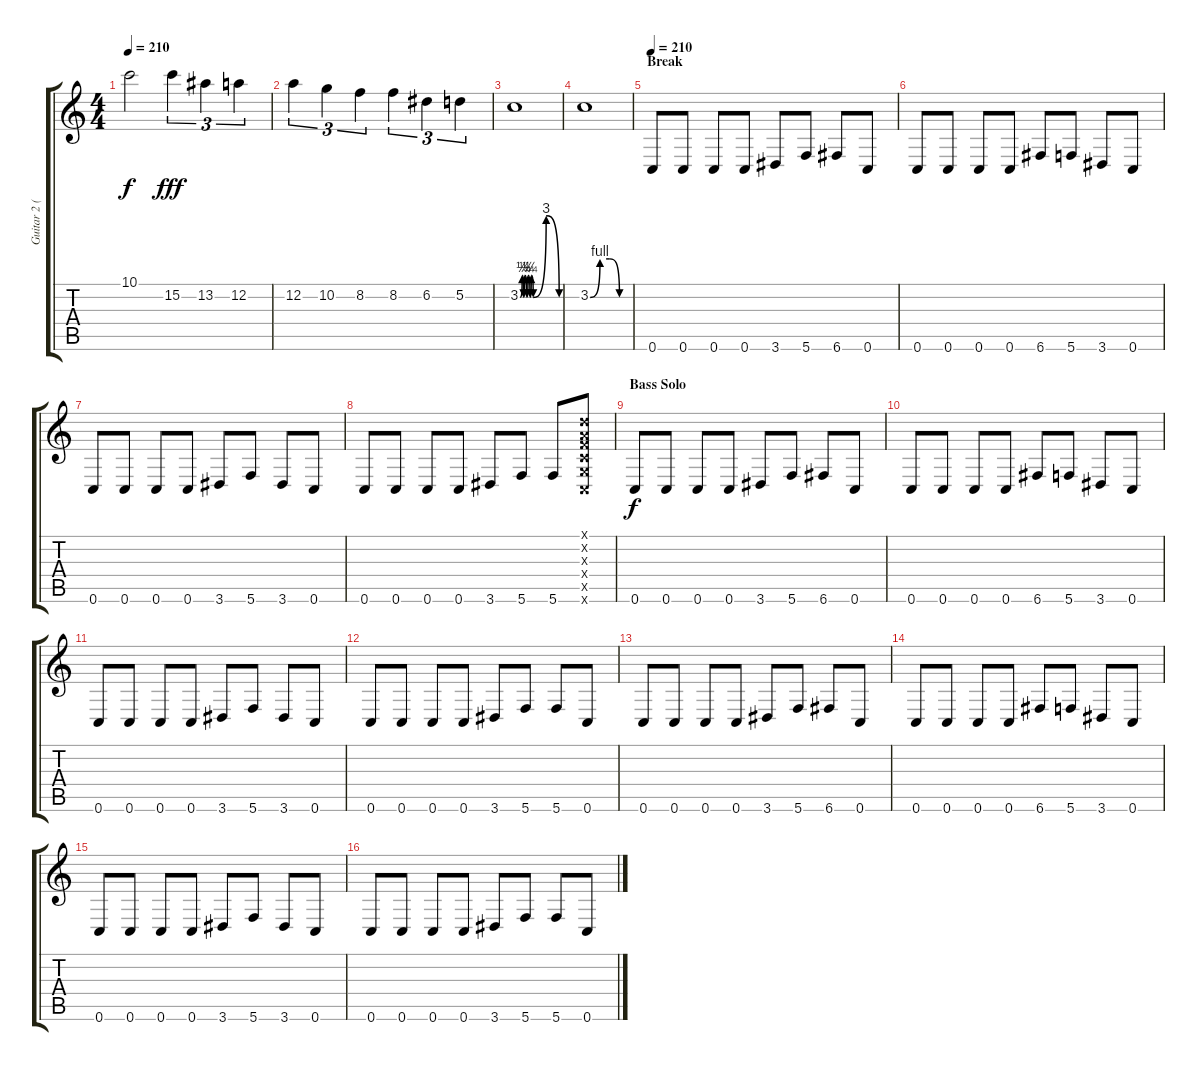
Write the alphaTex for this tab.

\track ("Guitar 2 (Solo Guitar)" "Guitar 2 (") {instrument overdrivenguitar}
\staff {score tabs}
\tuning (D4 A3 F3 C3 G2 C2) {hide}
\ts (4 4)
\tempo 210
\clef g2
\ks c
10.1{t}.2{dy f} 15.2.4{tu (3 2) dy fff} 13.2.4{tu (3 2)} 12.2.4{tu (3 2)} |
12.2.4{tu (3 2)} 10.2.4{tu (3 2)} 8.2.4{tu (3 2)} 8.2.4{tu (3 2)} 6.2.4{tu (3 2)} 5.2.4{tu (3 2)} |
3.2{be (custom 0 0 3 1 5 0 7 1 10 0 12 1 15 0 17 1 20 0 40 12 60 0)}.1 |
3.2{be (custom 0 0 15 4 30 4 45 0 60 0)}.1 |
\section ("" "Break")
\tempo 210
0.6.8{volume 14} 0.6.8 0.6.8 0.6.8 3.6.8 5.6.8 6.6.8 0.6.8 |
0.6.8 0.6.8 0.6.8 0.6.8 6.6.8 5.6.8 3.6.8 0.6.8 |
0.6.8 0.6.8 0.6.8 0.6.8 3.6.8 5.6.8 3.6.8 0.6.8 |
0.6.8 0.6.8 0.6.8 0.6.8 3.6.8 5.6.8 5.6.8 (0.1{x} 0.2{x} 0.3{x} 0.4{x} 0.5{x} 0.6{x}).8 |
\section ("" "Bass Solo")
0.6.8{dy f} 0.6.8 0.6.8 0.6.8 3.6.8 5.6.8 6.6.8 0.6.8 |
0.6.8 0.6.8 0.6.8 0.6.8 6.6.8 5.6.8 3.6.8 0.6.8 |
0.6.8 0.6.8 0.6.8 0.6.8 3.6.8 5.6.8 3.6.8 0.6.8 |
0.6.8 0.6.8 0.6.8 0.6.8 3.6.8 5.6.8 5.6.8 0.6.8 |
0.6.8 0.6.8 0.6.8 0.6.8 3.6.8 5.6.8 6.6.8 0.6.8 |
0.6.8 0.6.8 0.6.8 0.6.8 6.6.8 5.6.8 3.6.8 0.6.8 |
0.6.8 0.6.8 0.6.8 0.6.8 3.6.8 5.6.8 3.6.8 0.6.8 |
0.6.8 0.6.8 0.6.8 0.6.8 3.6.8 5.6.8 5.6.8 0.6.8
